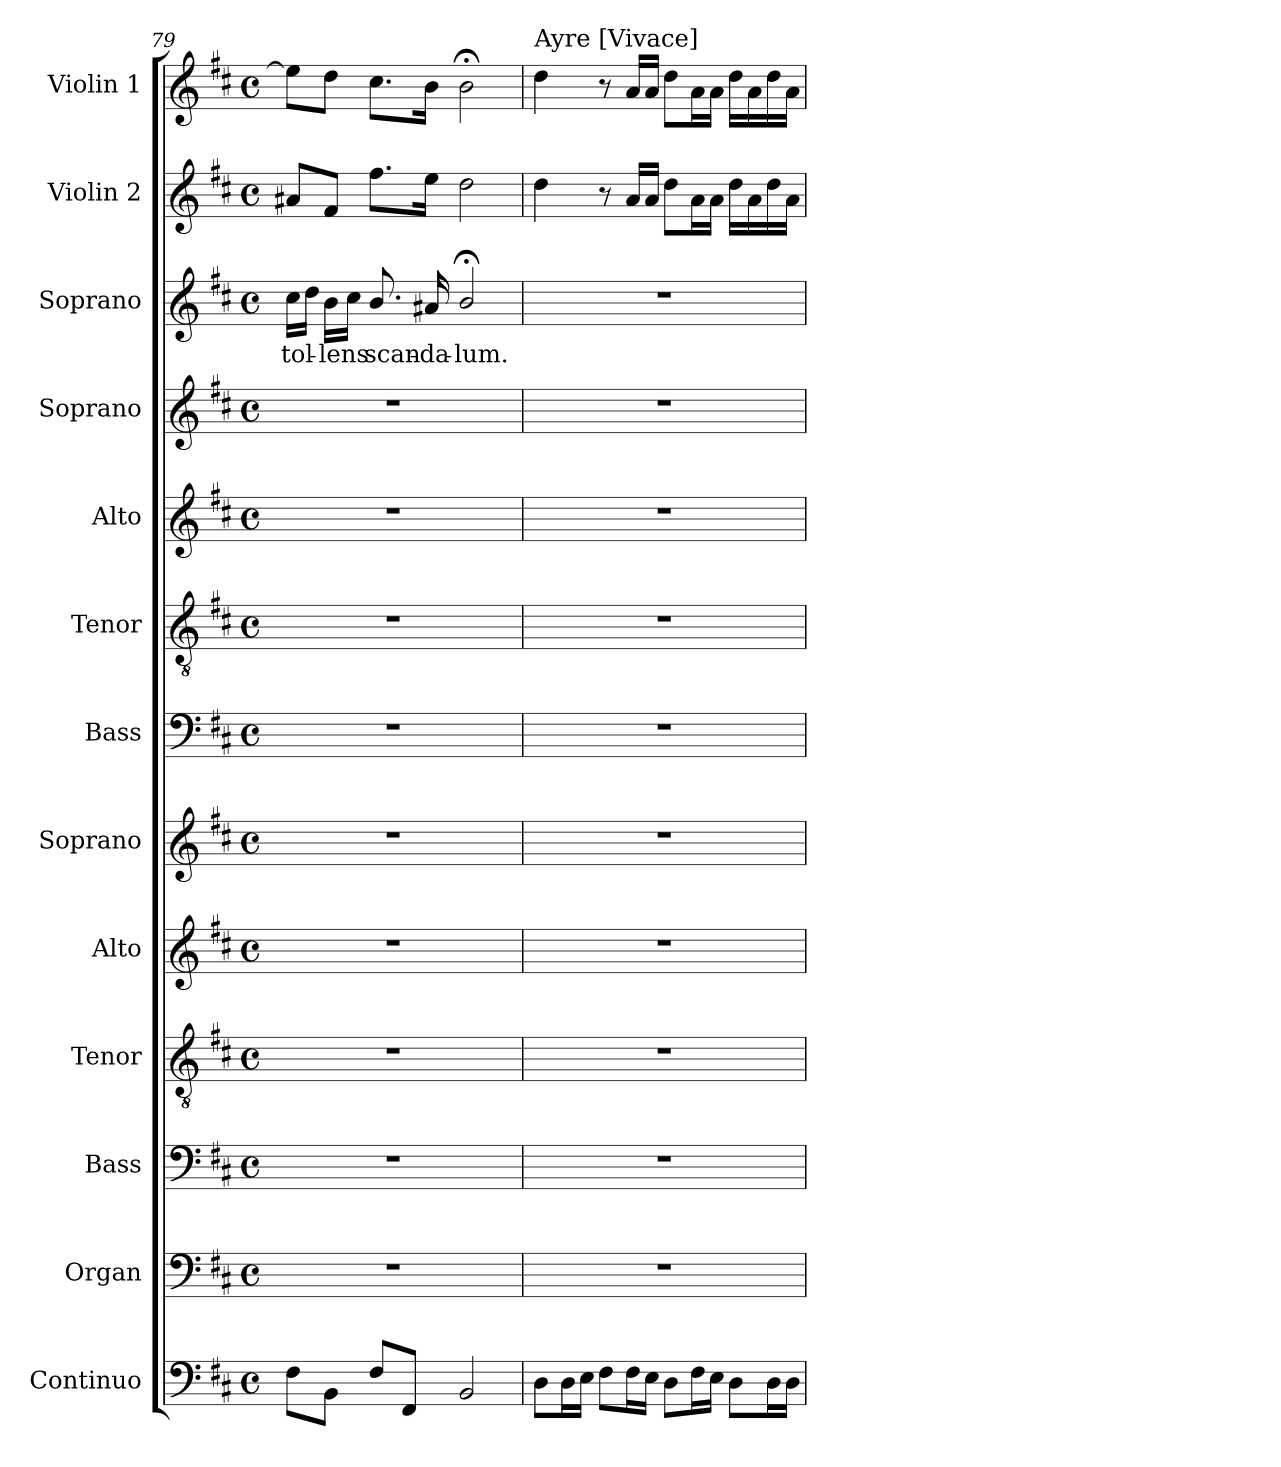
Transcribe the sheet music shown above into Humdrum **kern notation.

**kern	**kern	**kern	**kern	**kern	**kern	**kern	**kern	**kern	**kern	**kern	**text	**kern	**kern
*part13	*part12	*part11	*part10	*part9	*part8	*part7	*part6	*part5	*part4	*part3	*part3	*part2	*part1
*staff13	*staff12	*staff11	*staff10	*staff9	*staff8	*staff7	*staff6	*staff5	*staff4	*staff3	*staff3	*staff2	*staff1
*I"Continuo	*I"Organ	*I"Bass	*I"Tenor	*I"Alto	*I"Soprano	*I"Bass	*I"Tenor	*I"Alto	*I"Soprano	*I"Soprano	*	*I"Violin 2	*I"Violin 1
*I'Cont.	*I'Org.	*I'B.	*I'T.	*I'A.	*I'S.	*I'B.	*I'T.	*I'A.	*I'S.	*I'S.	*	*I'Vln. 2	*I'Vln. 1
*clefF4	*clefF4	*clefF4	*clefGv2	*clefG2	*clefG2	*clefF4	*clefGv2	*clefG2	*clefG2	*clefG2	*	*clefG2	*clefG2
*	*	*	*ITrd7c12	*	*	*	*ITrd7c12	*	*	*	*	*	*
*k[f#c#]	*k[f#c#]	*k[f#c#]	*k[f#c#]	*k[f#c#]	*k[f#c#]	*k[f#c#]	*k[f#c#]	*k[f#c#]	*k[f#c#]	*k[f#c#]	*	*k[f#c#]	*k[f#c#]
*D:	*D:	*D:	*D:	*D:	*D:	*D:	*D:	*D:	*D:	*D:	*	*D:	*D:
*M4/4	*M4/4	*M4/4	*M4/4	*M4/4	*M4/4	*M4/4	*M4/4	*M4/4	*M4/4	*M4/4	*	*M4/4	*M4/4
*met(c)	*met(c)	*met(c)	*met(c)	*met(c)	*met(c)	*met(c)	*met(c)	*met(c)	*met(c)	*met(c)	*	*met(c)	*met(c)
=79	=79	=79	=79	=79	=79	=79	=79	=79	=79	=79	=79	=79	=79
!	!	!	!	!	!	!	!	!	!	!	!LO:LY:b:color=#000000	!	!
8F#i\L	1r	1r	1r	1r	1r	1r	1r	1r	1r	16cc#i\LL	tol-	8a#Xi/L	8eei\L]
.	.	.	.	.	.	.	.	.	.	16ddi\JJ	.	.	.
!	!	!	!	!	!	!	!	!	!	!	!LO:LY:b:color=#000000	!	!
8BBi\J	.	.	.	.	.	.	.	.	.	16bi\LL	-lens	8f#i/J	8ddi\J
.	.	.	.	.	.	.	.	.	.	16cc#i\JJ	.	.	.
!	!	!	!	!	!	!	!	!	!	!	!LO:LY:b:color=#000000	!	!
8F#i/L	.	.	.	.	.	.	.	.	.	8.bi/	scan-	8.ff#i\L	8.cc#i\L
8FF#i/J	.	.	.	.	.	.	.	.	.	.	.	.	.
!	!	!	!	!	!	!	!	!	!	!	!LO:LY:b:color=#000000	!	!
.	.	.	.	.	.	.	.	.	.	16a#Xi/	-da-	16eei\Jk	16bi\Jk
!	!	!	!	!	!	!	!	!	!	!	!LO:LY:b:color=#000000	!	!
2BBi/	.	.	.	.	.	.	.	.	.	2b;i/	-lum.	2ddi\	2b;i\
!!LO:PB:g=z
=80	=80	=80	=80	=80	=80	=80	=80	=80	=80	=80	=80	=80	=80
!	!	!	!	!	!	!	!	!	!	!	!	!	!LO:TX:a:t=Ayre [Vivace]
8Di\L	1r	1r	1r	1r	1r	1r	1r	1r	1r	1r	.	4ddi\	4ddi\
16Di\L	.	.	.	.	.	.	.	.	.	.	.	.	.
16Ei\JJ	.	.	.	.	.	.	.	.	.	.	.	.	.
8F#i\L	.	.	.	.	.	.	.	.	.	.	.	8r	8r
16F#i\L	.	.	.	.	.	.	.	.	.	.	.	16ai/LL	16ai/LL
16Ei\JJ	.	.	.	.	.	.	.	.	.	.	.	16ai/JJ	16ai/JJ
8Di\L	.	.	.	.	.	.	.	.	.	.	.	8ddi\L	8ddi\L
16F#i\L	.	.	.	.	.	.	.	.	.	.	.	16ai\L	16ai\L
16Ei\JJ	.	.	.	.	.	.	.	.	.	.	.	16ai\JJ	16ai\JJ
8Di\L	.	.	.	.	.	.	.	.	.	.	.	16ddi\LL	16ddi\LL
.	.	.	.	.	.	.	.	.	.	.	.	16ai\	16ai\
16Di\L	.	.	.	.	.	.	.	.	.	.	.	16ddi\	16ddi\
16Di\JJ	.	.	.	.	.	.	.	.	.	.	.	16ai\JJ	16ai\JJ
=	=	=	=	=	=	=	=	=	=	=	=	=	=
*-	*-	*-	*-	*-	*-	*-	*-	*-	*-	*-	*-	*-	*-
